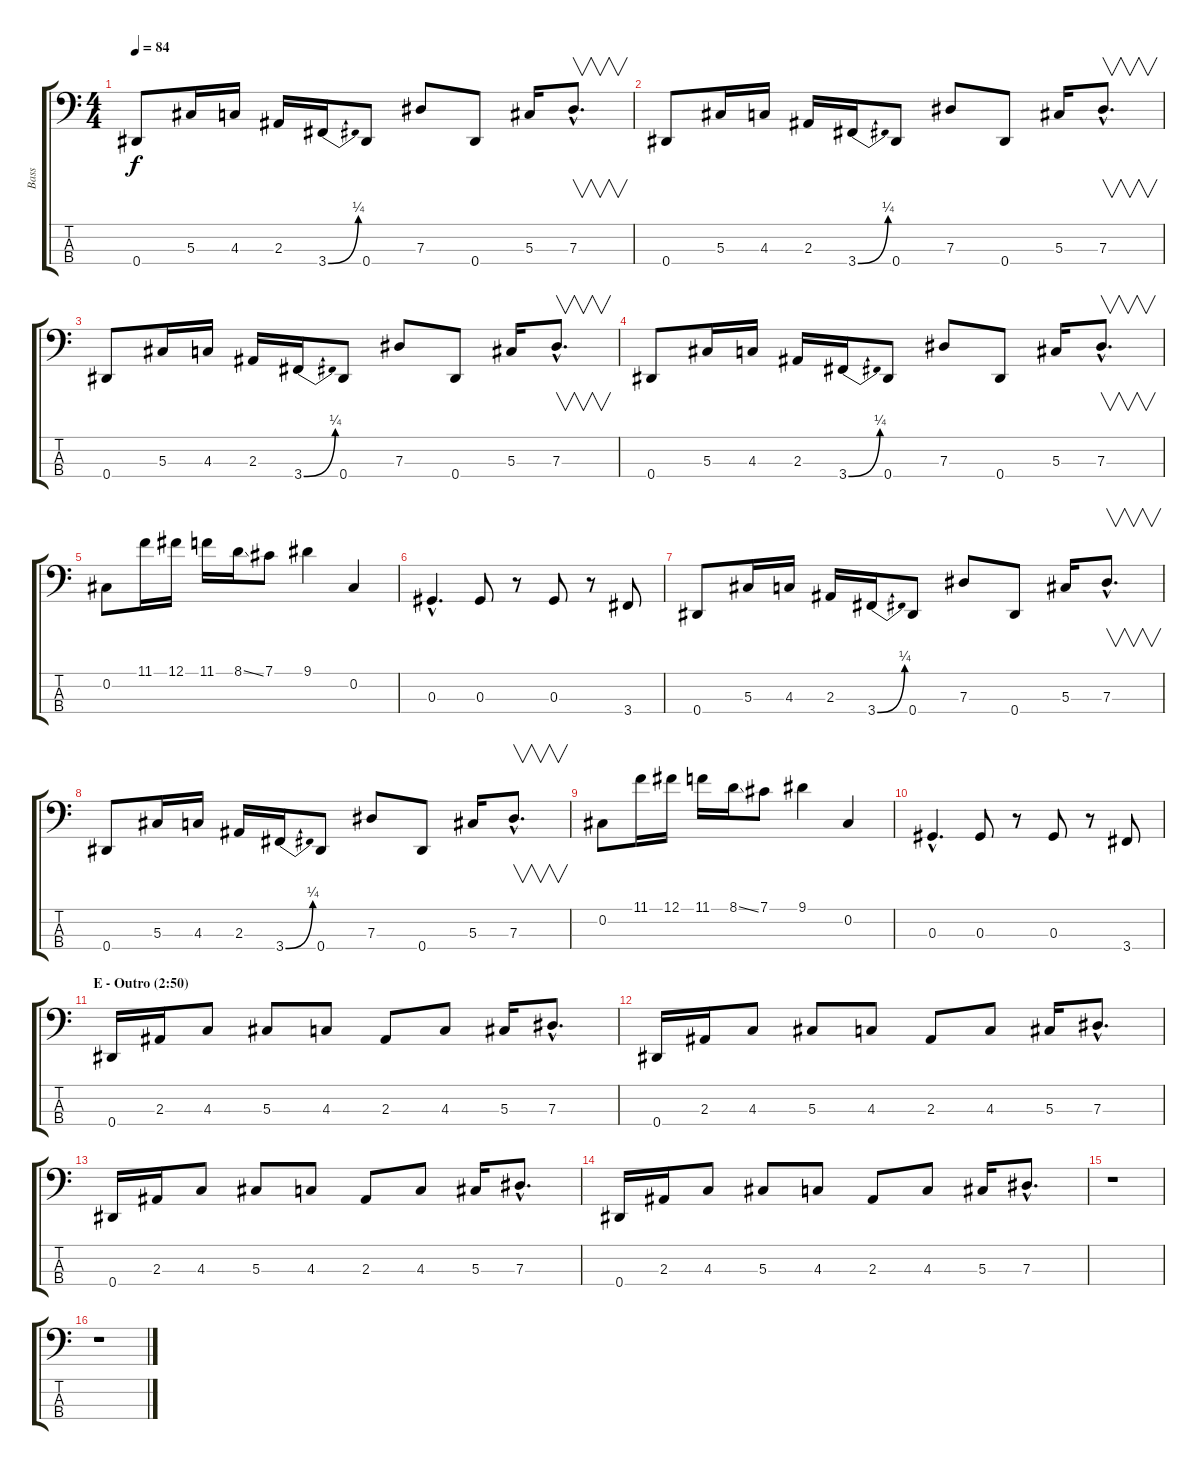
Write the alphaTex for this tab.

\track ("Bass" "Bass") {instrument electricbasspick}
\staff {score tabs}
\tuning (Gb2 Db2 Ab1 Eb1) {hide}
\ts (4 4)
\tempo 84
\clef f4
\ks c
0.4.8{dy f} 5.3.16 4.3.16 2.3.16 3.4{be (bend 0 0 60 1)}.16 0.4.8 7.3.8 0.4.8 5.3.16 7.3{hac}.8{v d} |
0.4.8 5.3.16 4.3.16 2.3.16 3.4{be (bend 0 0 60 1)}.16 0.4.8 7.3.8 0.4.8 5.3.16 7.3{hac}.8{v d} |
0.4.8 5.3.16 4.3.16 2.3.16 3.4{be (bend 0 0 60 1)}.16 0.4.8 7.3.8 0.4.8 5.3.16 7.3{hac}.8{v d} |
0.4.8 5.3.16 4.3.16 2.3.16 3.4{be (bend 0 0 60 1)}.16 0.4.8 7.3.8 0.4.8 5.3.16 7.3{hac}.8{v d} |
0.2.8 11.1.16 12.1.16 11.1.16 8.1{ss}.16 7.1.8 9.1.4 0.2.4 |
0.3{hac}.4{d} 0.3.8 r.8 0.3.8 r.8 3.4.8 |
0.4.8 5.3.16 4.3.16 2.3.16 3.4{be (bend 0 0 60 1)}.16 0.4.8 7.3.8 0.4.8 5.3.16 7.3{hac}.8{v d} |
0.4.8 5.3.16 4.3.16 2.3.16 3.4{be (bend 0 0 60 1)}.16 0.4.8 7.3.8 0.4.8 5.3.16 7.3{hac}.8{v d} |
0.2.8 11.1.16 12.1.16 11.1.16 8.1{ss}.16 7.1.8 9.1.4 0.2.4 |
0.3{hac}.4{d} 0.3.8 r.8 0.3.8 r.8 3.4.8 |
\section ("" "E - Outro (2:50)")
0.4.16 2.3.16 4.3.8 5.3.8 4.3.8{volume 14} 2.3.8 4.3.8 5.3.16 7.3{hac}.8{d} |
0.4.16{volume 12} 2.3.16 4.3.8 5.3.8 4.3.8 2.3.8{volume 10} 4.3.8 5.3.16 7.3{hac}.8{d} |
0.4.16 2.3.16{volume 8} 4.3.8 5.3.8 4.3.8 2.3.8 4.3.8{volume 6} 5.3.16 7.3{hac}.8{d} |
0.4.16 2.3.16 4.3.8{volume 4} 5.3.8 4.3.8 2.3.8 4.3.8 5.3.16{volume 2} 7.3{hac}.8{d} |
r.1 |
r.1
